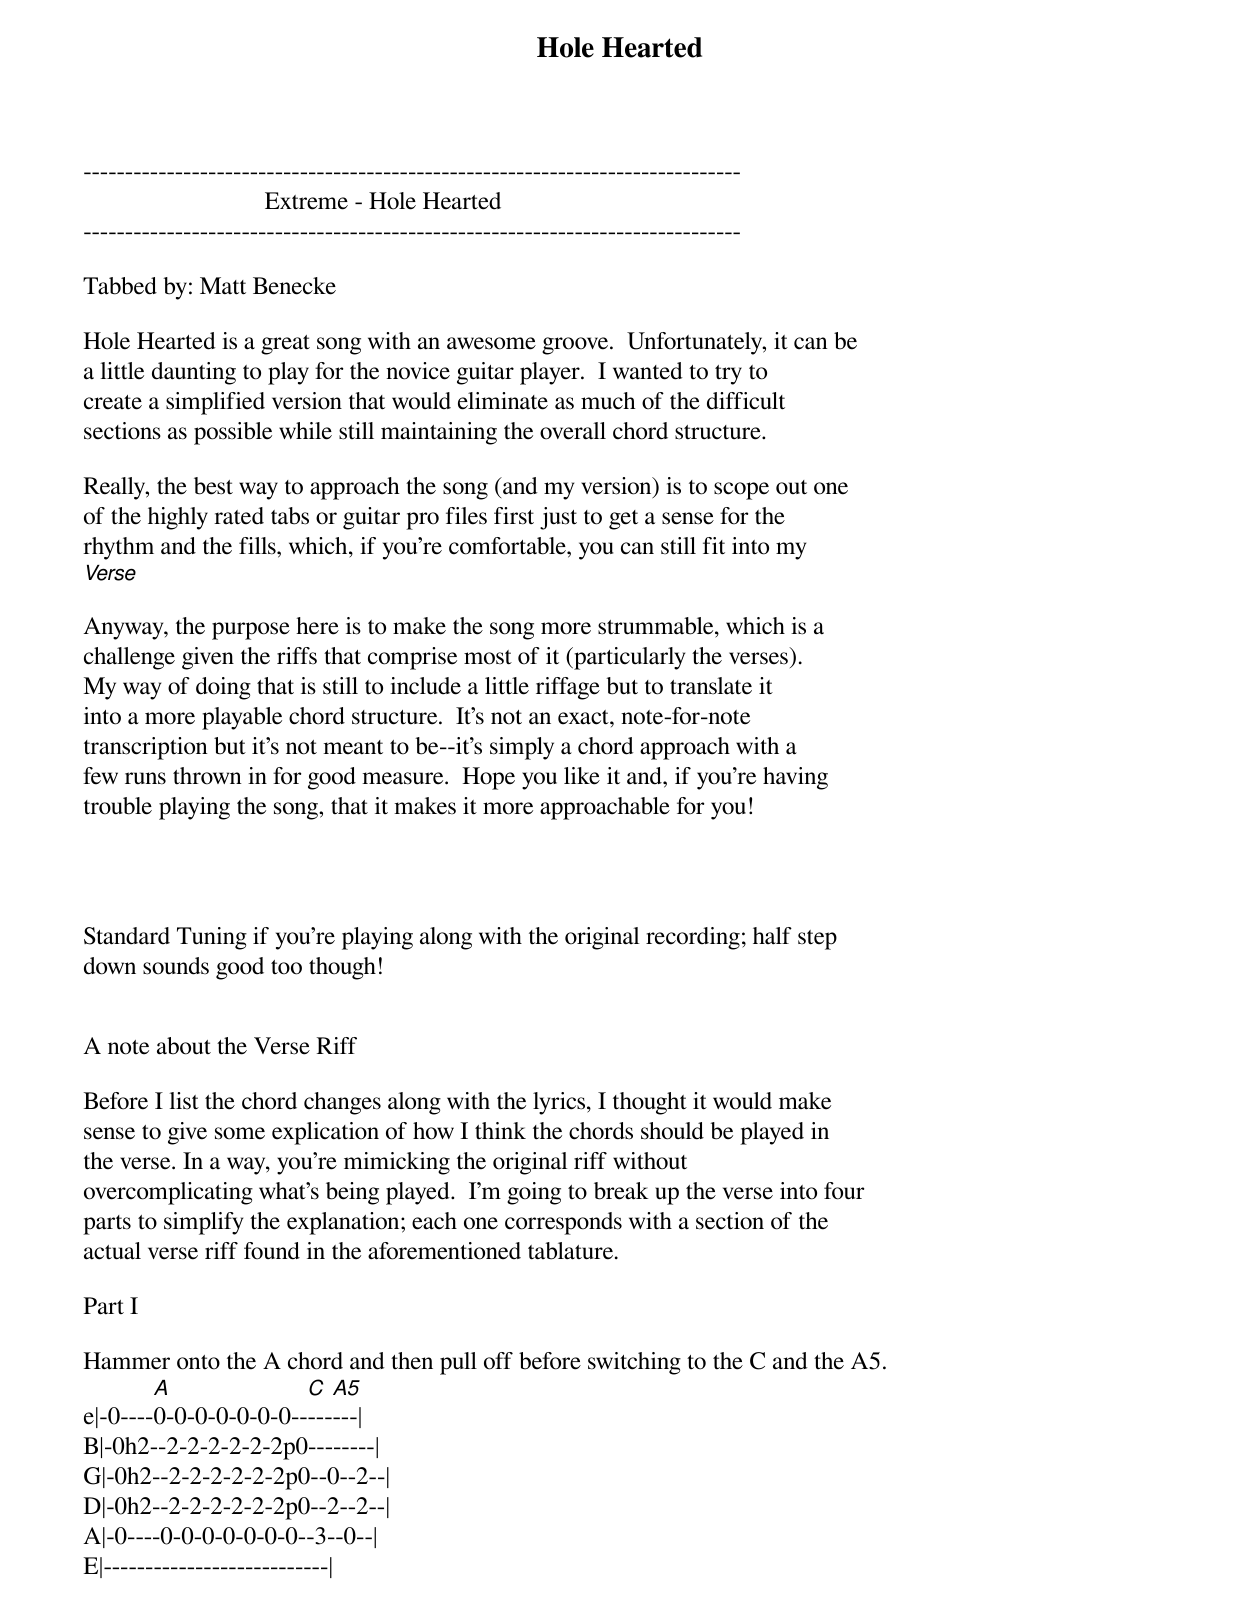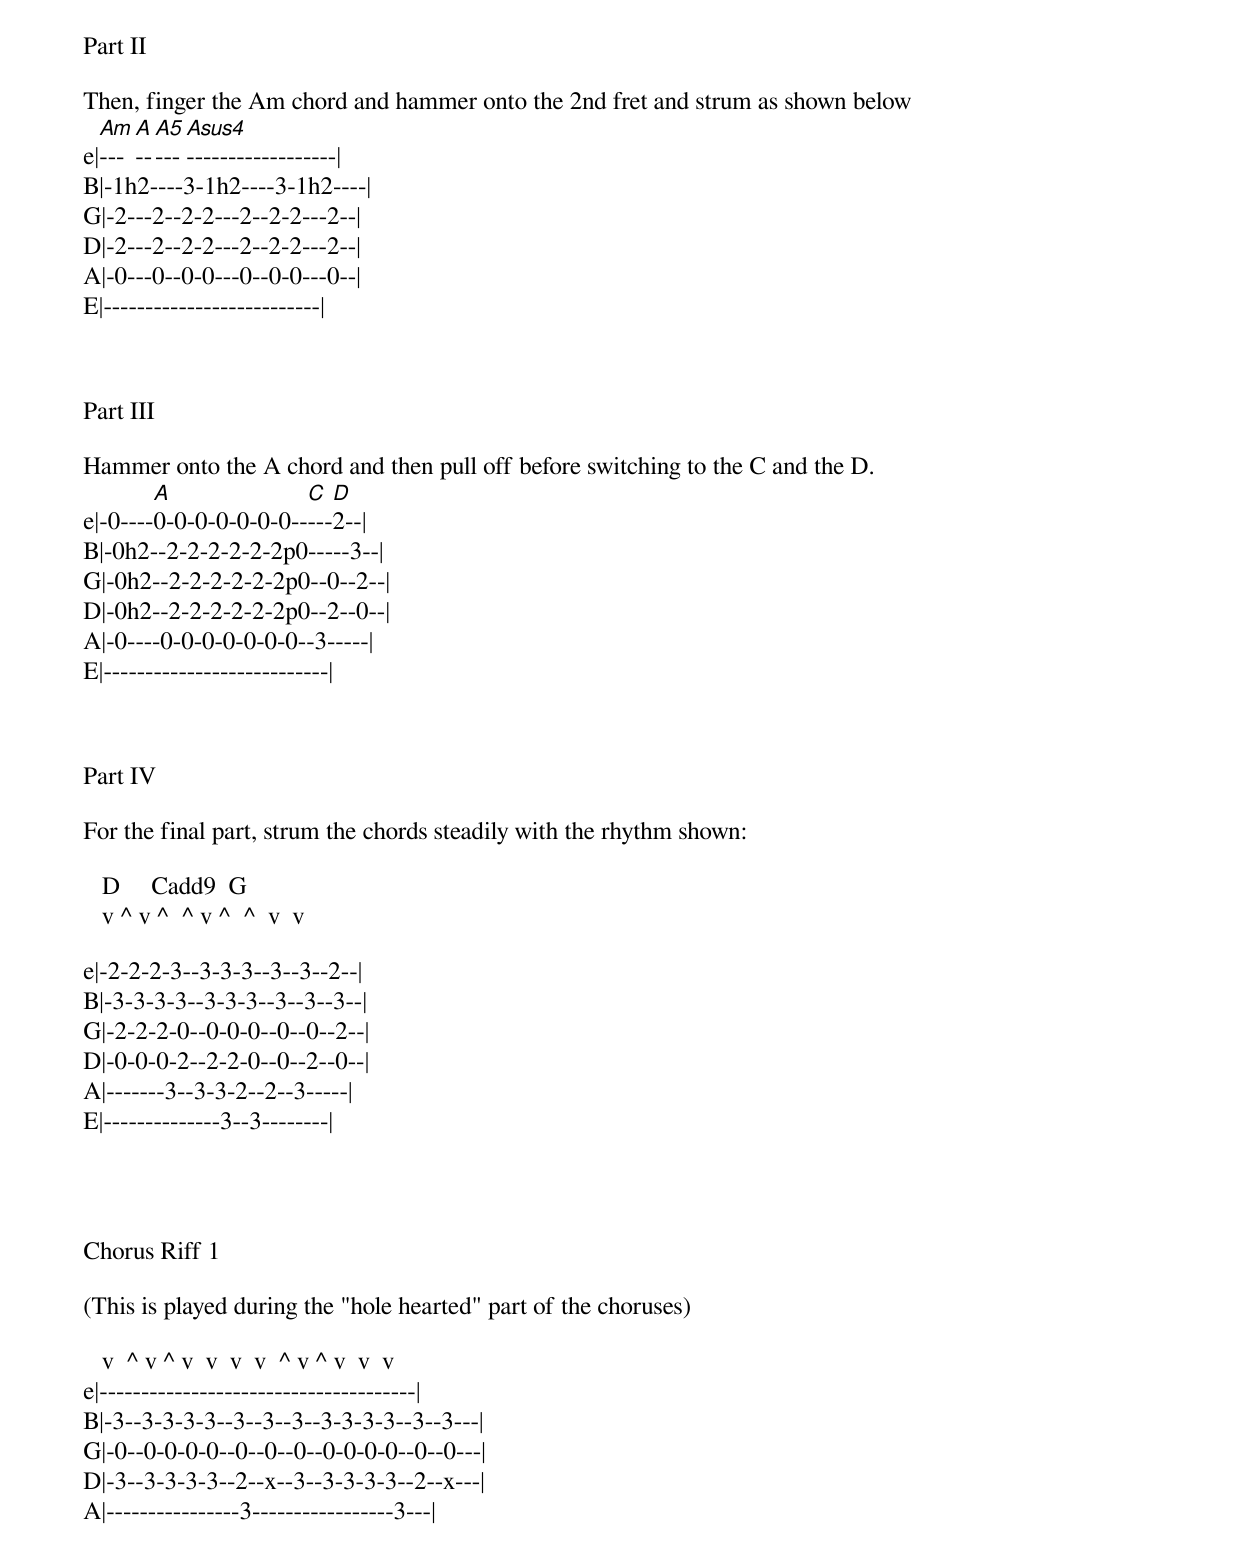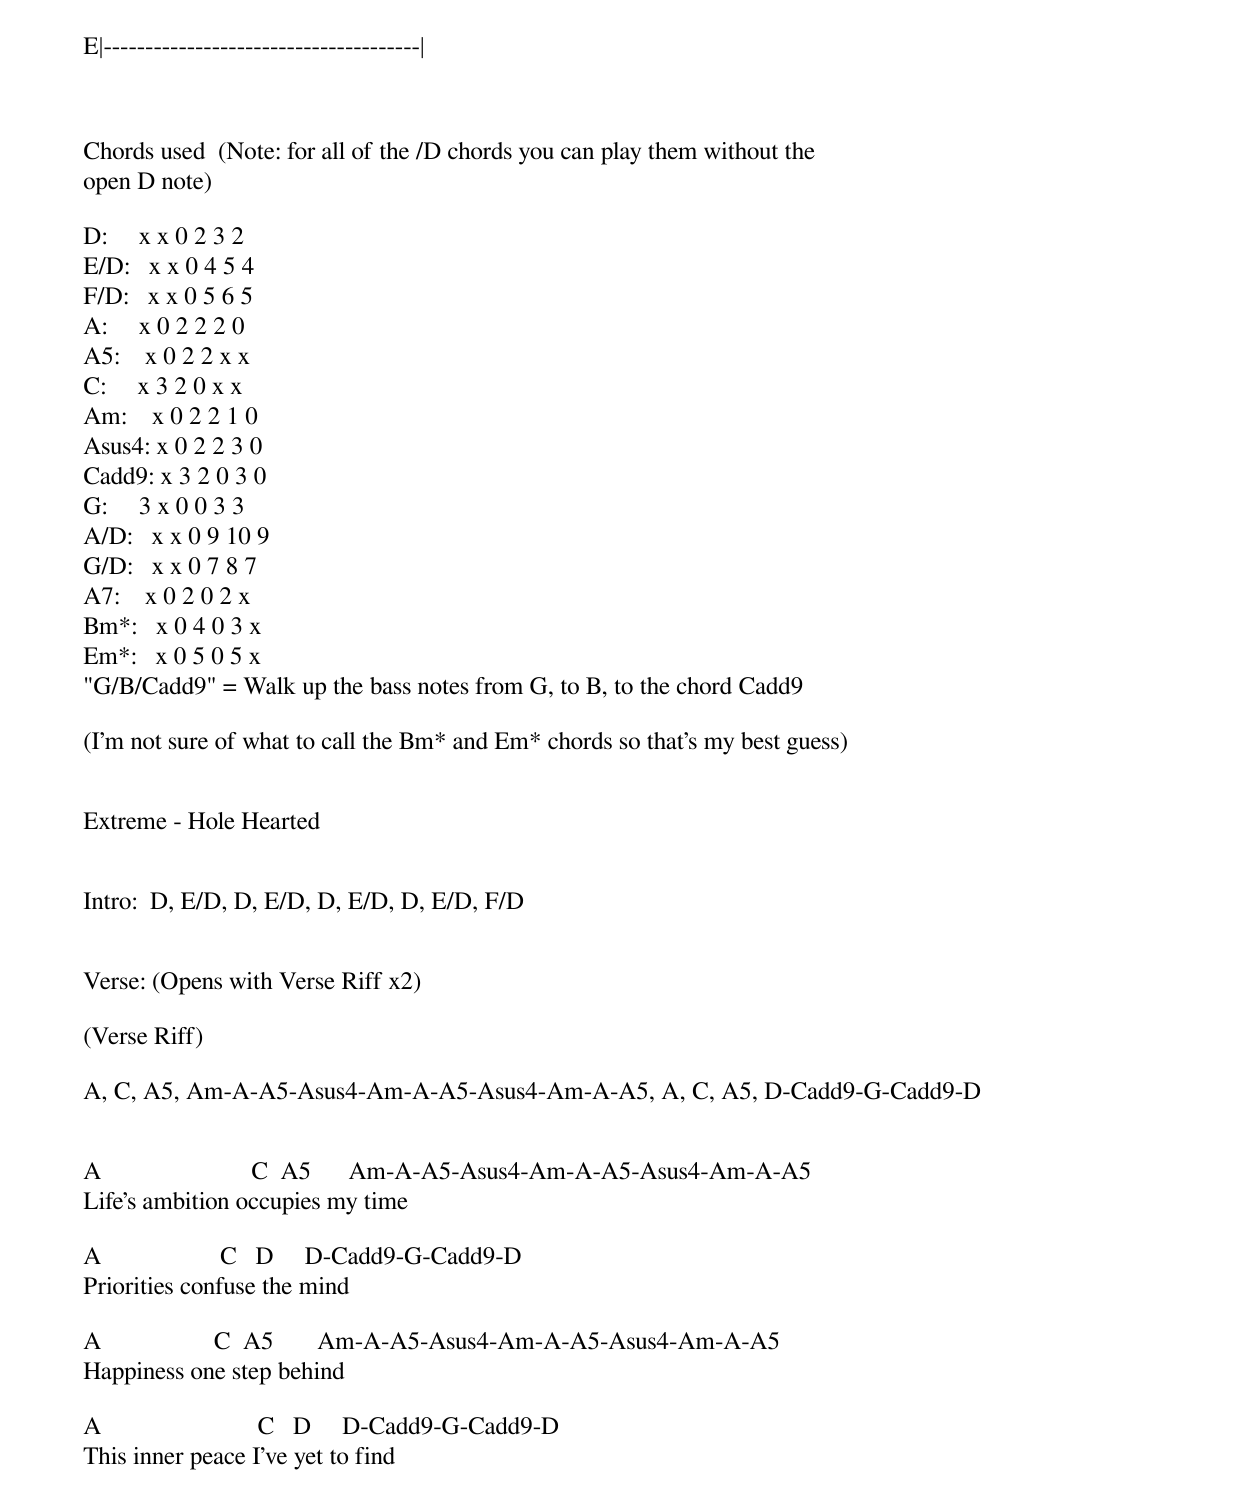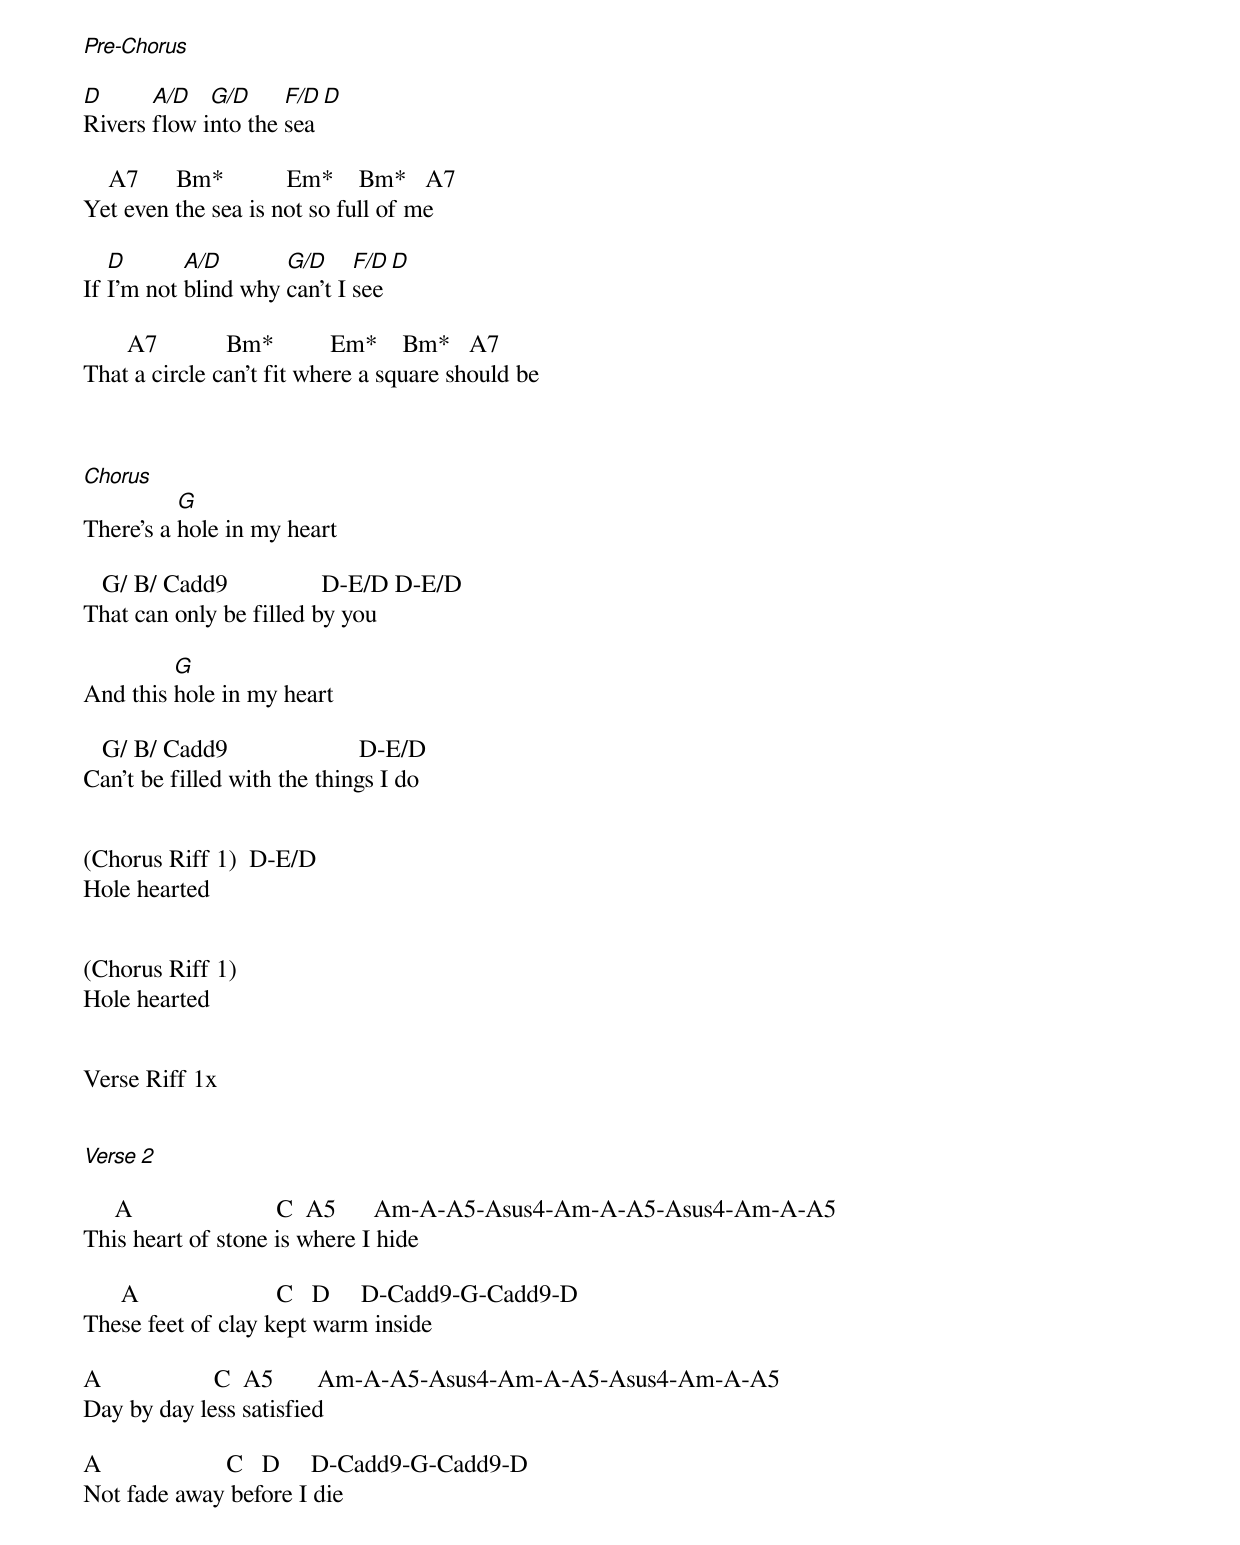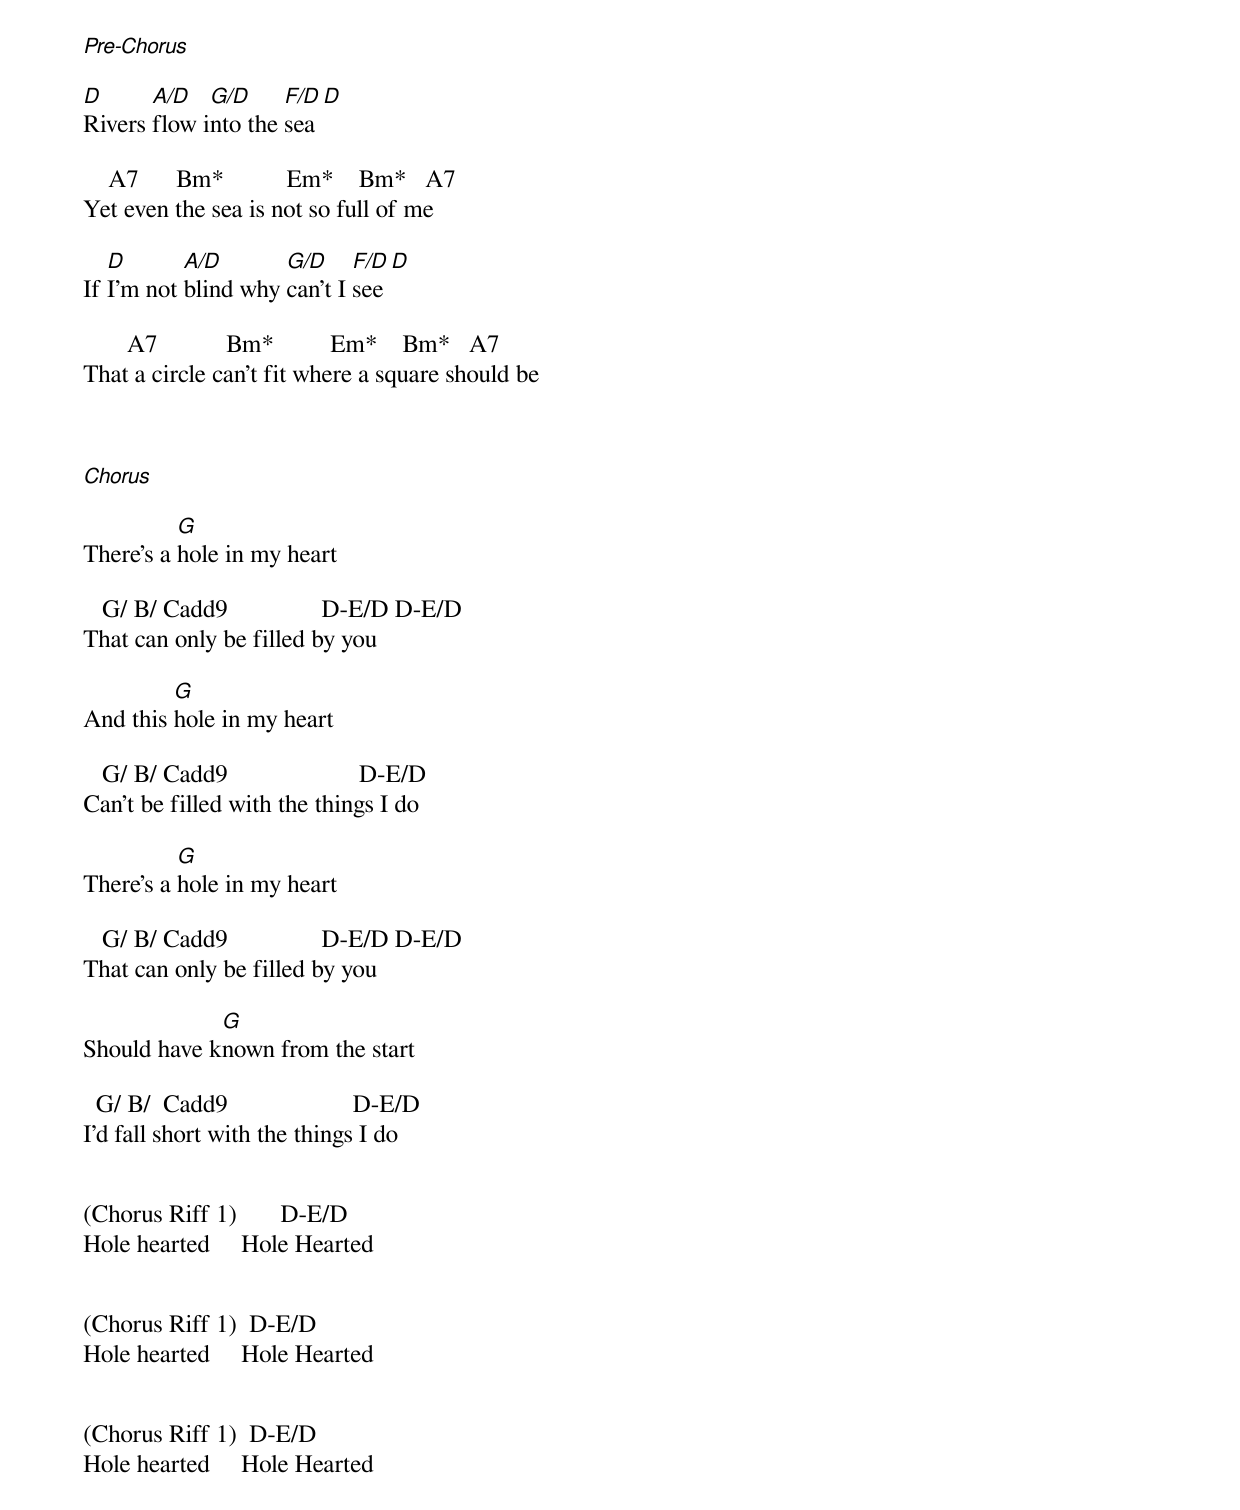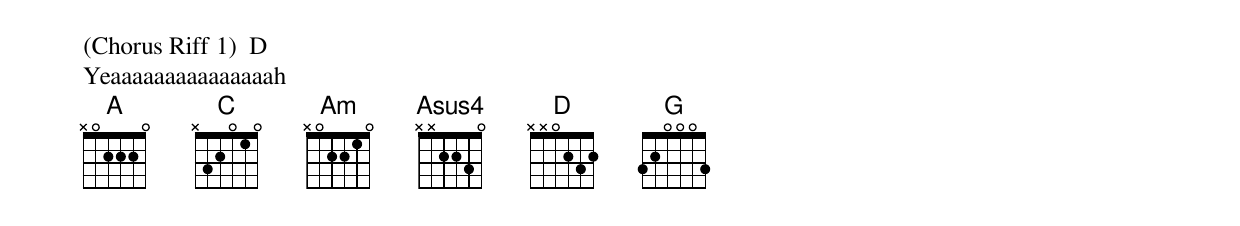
{title:Hole Hearted}
-------------------------------------------------------------------------------
                             Extreme - Hole Hearted
-------------------------------------------------------------------------------

Tabbed by: Matt Benecke

Hole Hearted is a great song with an awesome groove.  Unfortunately, it can be
a little daunting to play for the novice guitar player.  I wanted to try to
create a simplified version that would eliminate as much of the difficult
sections as possible while still maintaining the overall chord structure.

Really, the best way to approach the song (and my version) is to scope out one
of the highly rated tabs or guitar pro files first just to get a sense for the
rhythm and the fills, which, if you're comfortable, you can still fit into my
[Verse]

Anyway, the purpose here is to make the song more strummable, which is a
challenge given the riffs that comprise most of it (particularly the verses).
My way of doing that is still to include a little riffage but to translate it
into a more playable chord structure.  It's not an exact, note-for-note
transcription but it's not meant to be--it's simply a chord approach with a
few runs thrown in for good measure.  Hope you like it and, if you're having
trouble playing the song, that it makes it more approachable for you!




Standard Tuning if you're playing along with the original recording; half step
down sounds good too though!


A note about the Verse Riff

Before I list the chord changes along with the lyrics, I thought it would make
sense to give some explication of how I think the chords should be played in
the verse. In a way, you're mimicking the original riff without
overcomplicating what's being played.  I'm going to break up the verse into four
parts to simplify the explanation; each one corresponds with a section of the
actual verse riff found in the aforementioned tablature.

Part I

Hammer onto the A chord and then pull off before switching to the C and the A5.
e|-0----[A]0-0-0-0-0-0-0--[C]---[A5]---|
B|-0h2--2-2-2-2-2-2p0--------|
G|-0h2--2-2-2-2-2-2p0--0--2--|
D|-0h2--2-2-2-2-2-2p0--2--2--|
A|-0----0-0-0-0-0-0-0--3--0--|
E|---------------------------|



Part II

Then, finger the Am chord and hammer onto the 2nd fret and strum as shown below
e|[Am]---[A]--[A5]---[Asus4]------------------|
B|-1h2----3-1h2----3-1h2----|
G|-2---2--2-2---2--2-2---2--|
D|-2---2--2-2---2--2-2---2--|
A|-0---0--0-0---0--0-0---0--|
E|--------------------------|



Part III

Hammer onto the A chord and then pull off before switching to the C and the D.
e|-0----[A]0-0-0-0-0-0-0--[C]---[D]2--|
B|-0h2--2-2-2-2-2-2p0-----3--|
G|-0h2--2-2-2-2-2-2p0--0--2--|
D|-0h2--2-2-2-2-2-2p0--2--0--|
A|-0----0-0-0-0-0-0-0--3-----|
E|---------------------------|



Part IV

For the final part, strum the chords steadily with the rhythm shown:

   D     Cadd9  G
   v ^ v ^  ^ v ^  ^  v  v

e|-2-2-2-3--3-3-3--3--3--2--|
B|-3-3-3-3--3-3-3--3--3--3--|
G|-2-2-2-0--0-0-0--0--0--2--|
D|-0-0-0-2--2-2-0--0--2--0--|
A|-------3--3-3-2--2--3-----|
E|--------------3--3--------|




Chorus Riff 1

(This is played during the "hole hearted" part of the choruses)

   v  ^ v ^ v  v  v  v  ^ v ^ v  v  v
e|--------------------------------------|
B|-3--3-3-3-3--3--3--3--3-3-3-3--3--3---|
G|-0--0-0-0-0--0--0--0--0-0-0-0--0--0---|
D|-3--3-3-3-3--2--x--3--3-3-3-3--2--x---|
A|----------------3-----------------3---|
E|--------------------------------------|



Chords used  (Note: for all of the /D chords you can play them without the
open D note)

D:     x x 0 2 3 2
E/D:   x x 0 4 5 4
F/D:   x x 0 5 6 5
A:     x 0 2 2 2 0
A5:    x 0 2 2 x x
C:     x 3 2 0 x x
Am:    x 0 2 2 1 0
Asus4: x 0 2 2 3 0
Cadd9: x 3 2 0 3 0
G:     3 x 0 0 3 3
A/D:   x x 0 9 10 9
G/D:   x x 0 7 8 7
A7:    x 0 2 0 2 x
Bm*:   x 0 4 0 3 x
Em*:   x 0 5 0 5 x
"G/B/Cadd9" = Walk up the bass notes from G, to B, to the chord Cadd9

(I'm not sure of what to call the Bm* and Em* chords so that's my best guess)


Extreme - Hole Hearted


Intro:  D, E/D, D, E/D, D, E/D, D, E/D, F/D


Verse: (Opens with Verse Riff x2)

(Verse Riff)

A, C, A5, Am-A-A5-Asus4-Am-A-A5-Asus4-Am-A-A5, A, C, A5, D-Cadd9-G-Cadd9-D


A                        C  A5      Am-A-A5-Asus4-Am-A-A5-Asus4-Am-A-A5
Life's ambition occupies my time

A                   C   D     D-Cadd9-G-Cadd9-D
Priorities confuse the mind

A                  C  A5       Am-A-A5-Asus4-Am-A-A5-Asus4-Am-A-A5
Happiness one step behind

A                         C   D     D-Cadd9-G-Cadd9-D
This inner peace I've yet to find



[Pre-Chorus]

[D]Rivers [A/D]flow i[G/D]nto the [F/D]sea [D]

    A7      Bm*          Em*    Bm*   A7
Yet even the sea is not so full of me

If [D]I'm not [A/D]blind why [G/D]can't I [F/D]see [D]

       A7           Bm*         Em*    Bm*   A7
That a circle can't fit where a square should be



[Chorus]
There's a [G]hole in my heart

   G/ B/ Cadd9               D-E/D D-E/D
That can only be filled by you

And this [G]hole in my heart

   G/ B/ Cadd9                     D-E/D
Can't be filled with the things I do


(Chorus Riff 1)  D-E/D
Hole hearted


(Chorus Riff 1)
Hole hearted


Verse Riff 1x


[Verse 2]

     A                       C  A5      Am-A-A5-Asus4-Am-A-A5-Asus4-Am-A-A5
This heart of stone is where I hide

      A                      C   D     D-Cadd9-G-Cadd9-D
These feet of clay kept warm inside

A                  C  A5       Am-A-A5-Asus4-Am-A-A5-Asus4-Am-A-A5
Day by day less satisfied

A                    C   D     D-Cadd9-G-Cadd9-D
Not fade away before I die



[Pre-Chorus]

[D]Rivers [A/D]flow i[G/D]nto the [F/D]sea [D]

    A7      Bm*          Em*    Bm*   A7
Yet even the sea is not so full of me

If [D]I'm not [A/D]blind why [G/D]can't I [F/D]see [D]

       A7           Bm*         Em*    Bm*   A7
That a circle can't fit where a square should be



[Chorus]

There's a [G]hole in my heart

   G/ B/ Cadd9               D-E/D D-E/D
That can only be filled by you

And this [G]hole in my heart

   G/ B/ Cadd9                     D-E/D
Can't be filled with the things I do

There's a [G]hole in my heart

   G/ B/ Cadd9               D-E/D D-E/D
That can only be filled by you

Should have k[G]nown from the start

  G/ B/  Cadd9                    D-E/D
I'd fall short with the things I do


(Chorus Riff 1)       D-E/D
Hole hearted     Hole Hearted


(Chorus Riff 1)  D-E/D
Hole hearted     Hole Hearted


(Chorus Riff 1)  D-E/D
Hole hearted     Hole Hearted


(Chorus Riff 1)  D
Yeaaaaaaaaaaaaaaah
